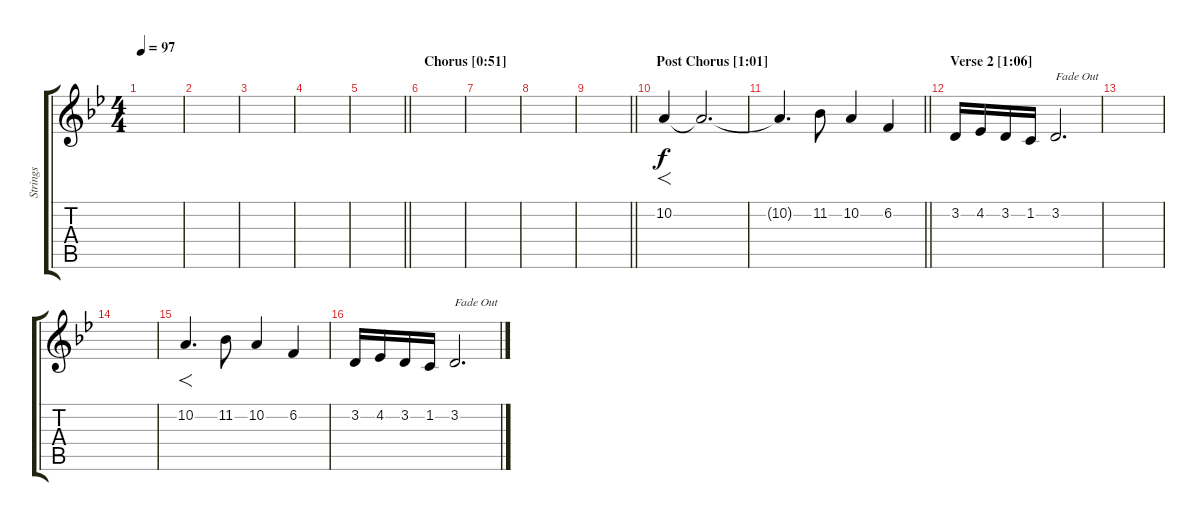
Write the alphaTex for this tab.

\track ("Strings" "Strings") {instrument stringensemble1}
\staff {score tabs}
\tuning (E4 B3 G3 D3 A2 E2) {hide}
\ts (4 4)
\tempo 97
\clef g2
\ks gminor
|
|
|
|
\barLineRight lightlight
|
\section ("" "Chorus [0:51]")
|
|
|
\barLineRight lightlight
|
\section ("" "Post Chorus [1:01]")
10.2.4{f} 10.2{t}.2{d} |
\barLineRight lightlight
10.2{t}.4{d} 11.2.8 10.2.4 6.2.4 |
\section ("" "Verse 2 [1:06]")
3.2.16 4.2.16 3.2.16 1.2.16 3.2.2{d txt "Fade Out"} |
|
|
10.2.4{f d} 11.2.8 10.2.4 6.2.4 |
3.2.16 4.2.16 3.2.16 1.2.16 3.2.2{d txt "Fade Out"}
